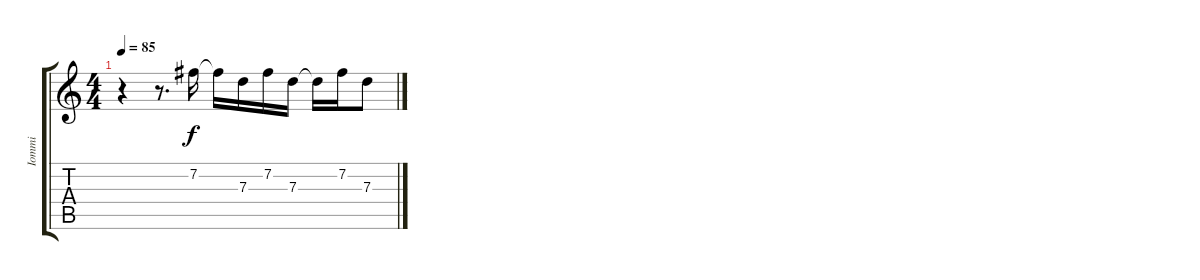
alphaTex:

\track ("Iommi" "Iommi") {instrument electricguitarjazz}
\staff {score tabs}
\tuning (E4 B3 G3 D3 A2 E2) {hide}
\ts (4 4)
\tempo 85
\clef g2
\ks c
r.4{dy f} r.8{d} 7.2.16 7.2{t}.16 7.3.16 7.2.16 7.3.16 7.3{t}.16 7.2.16 7.3.8
